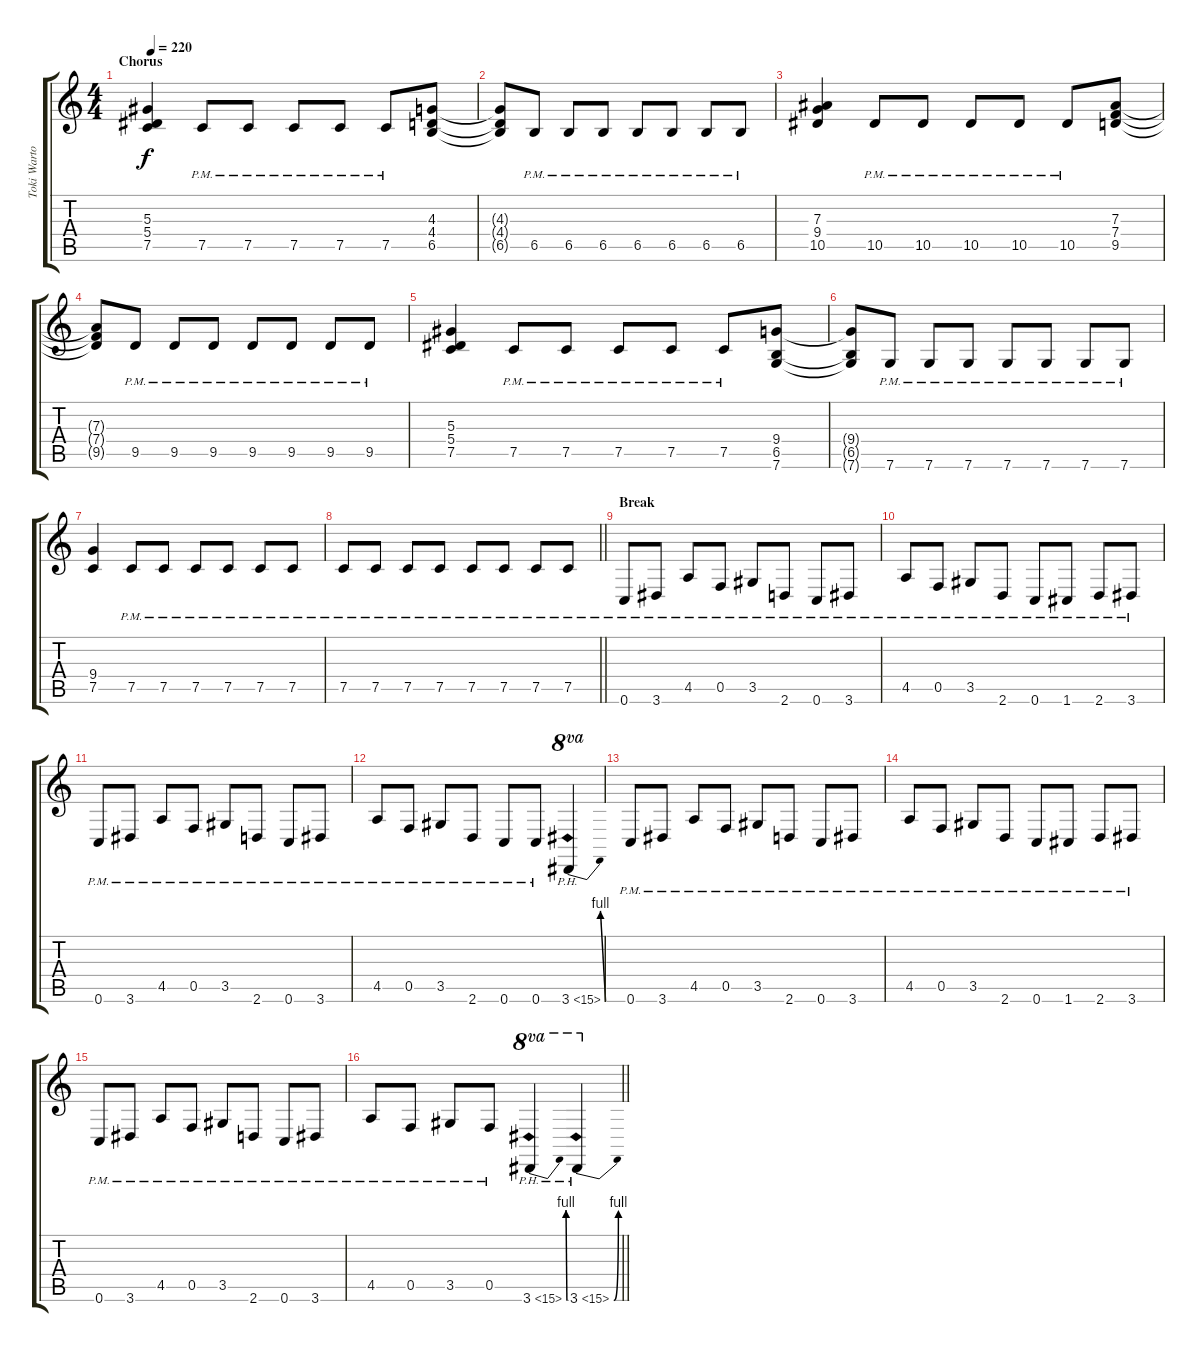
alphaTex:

\track ("Toki Wartooth (Rhythm Guitar)" "Toki Warto") {instrument distortionguitar}
\staff {score tabs}
\tuning (C4 G3 Eb3 Bb2 F2 C2) {hide}
\ts (4 4)
\section ("" "Chorus")
\tempo 220
\clef g2
\ks c
(5.3 5.4 7.5).4{dy f} 7.5{pm}.8 7.5{pm}.8 7.5{pm}.8 7.5{pm}.8 7.5{pm}.8 (4.3 4.4 6.5).8 |
(4.3{t} 4.4{t} 6.5{t}).8 6.5{pm}.8 6.5{pm}.8 6.5{pm}.8 6.5{pm}.8 6.5{pm}.8 6.5{pm}.8 6.5{pm}.8 |
(7.3 9.4 10.5).4 10.5{pm}.8 10.5{pm}.8 10.5{pm}.8 10.5{pm}.8 10.5{pm}.8 (7.3 7.4 9.5).8 |
(7.3{t} 7.4{t} 9.5{t}).8 9.5{pm}.8 9.5{pm}.8 9.5{pm}.8 9.5{pm}.8 9.5{pm}.8 9.5{pm}.8 9.5{pm}.8 |
(5.3 5.4 7.5).4 7.5{pm}.8 7.5{pm}.8 7.5{pm}.8 7.5{pm}.8 7.5{pm}.8 (9.4 6.5 7.6).8 |
(9.4{t} 6.5{t} 7.6{t}).8 7.6{pm}.8 7.6{pm}.8 7.6{pm}.8 7.6{pm}.8 7.6{pm}.8 7.6{pm}.8 7.6{pm}.8 |
(9.4 7.5).4 7.5{pm}.8 7.5{pm}.8 7.5{pm}.8 7.5{pm}.8 7.5{pm}.8 7.5{pm}.8 |
\barLineRight lightlight
7.5{pm}.8 7.5{pm}.8 7.5{pm}.8 7.5{pm}.8 7.5{pm}.8 7.5{pm}.8 7.5{pm}.8 7.5{pm}.8 |
\section ("" "Break")
0.6{pm}.8 3.6{pm}.8 4.5{pm}.8 0.5{pm}.8 3.5{pm}.8 2.6{pm}.8 0.6{pm}.8 3.6{pm}.8 |
4.5{pm}.8 0.5{pm}.8 3.5{pm}.8 2.6{pm}.8 0.6{pm}.8 1.6{pm}.8 2.6{pm}.8 3.6{pm}.8 |
0.6{pm}.8 3.6{pm}.8 4.5{pm}.8 0.5{pm}.8 3.5{pm}.8 2.6{pm}.8 0.6{pm}.8 3.6{pm}.8 |
4.5{pm}.8 0.5{pm}.8 3.5{pm}.8 2.6{pm}.8 0.6{pm}.8 0.6{pm}.8 3.6{be (bend 0 0 60 4) ph 12}.4{ot 8va} |
0.6{pm}.8 3.6{pm}.8 4.5{pm}.8 0.5{pm}.8 3.5{pm}.8 2.6{pm}.8 0.6{pm}.8 3.6{pm}.8 |
4.5{pm}.8 0.5{pm}.8 3.5{pm}.8 2.6{pm}.8 0.6{pm}.8 1.6{pm}.8 2.6{pm}.8 3.6{pm}.8 |
0.6{pm}.8 3.6{pm}.8 4.5{pm}.8 0.5{pm}.8 3.5{pm}.8 2.6{pm}.8 0.6{pm}.8 3.6{pm}.8 |
\barLineRight lightlight
4.5{pm}.8 0.5{pm}.8 3.5{pm}.8 0.5{pm}.8 3.6{be (bend 0 0 60 4) ph 12}.4{ot 8va} 3.6{be (bend 0 0 60 4) ph 12}.4{ot 8va}
